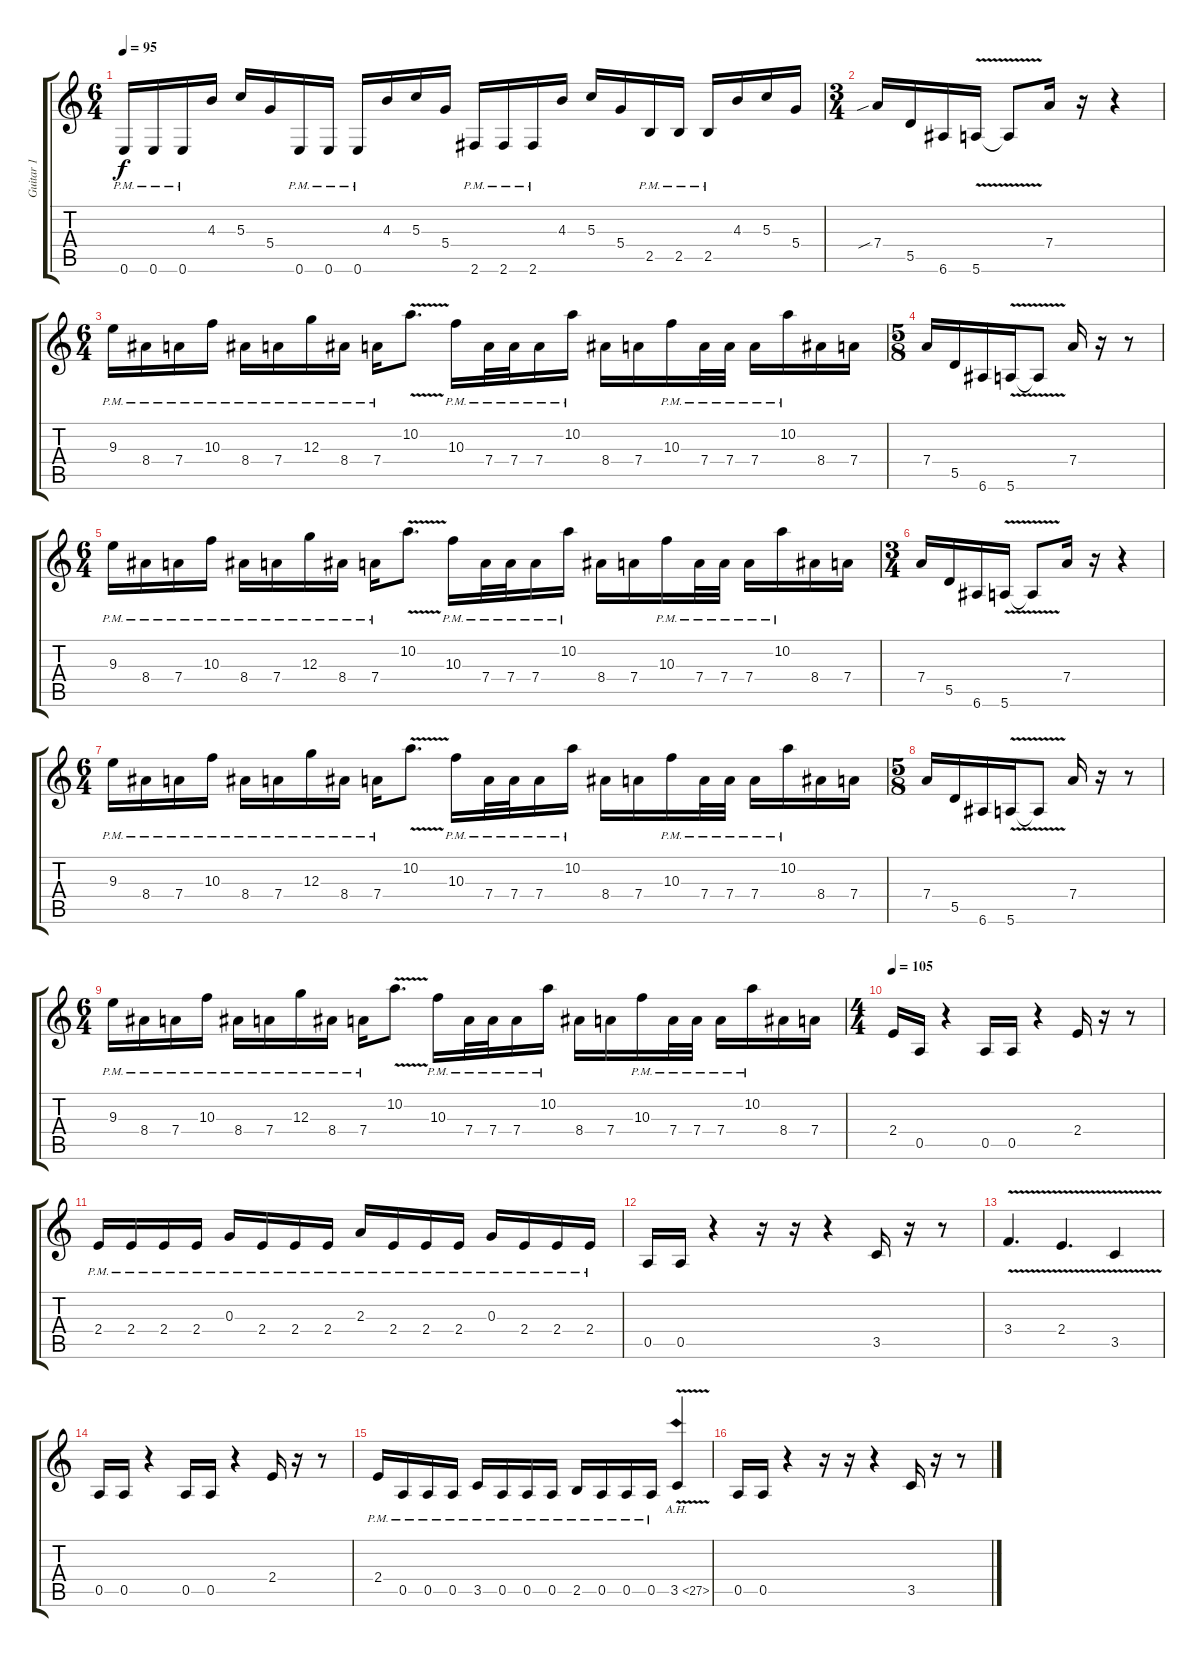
\track ("Guitar 1" "Guitar 1") {instrument distortionguitar}
\staff {score tabs}
\tuning (E4 B3 G3 D3 A2 E2) {hide}
\ts (6 4)
\tempo 95
\clef g2
\ks c
0.6{pm}.16{dy f} 0.6{pm}.16 0.6{pm}.16 4.3.16 5.3.16 5.4.16 0.6{pm}.16 0.6{pm}.16 0.6{pm}.16 4.3.16 5.3.16 5.4.16 2.6{pm}.16 2.6{pm}.16 2.6{pm}.16 4.3.16 5.3.16 5.4.16 2.5{pm}.16 2.5{pm}.16 2.5{pm}.16 4.3.16 5.3.16 5.4.16 |
\ts (3 4)
7.4{sib}.16 5.5.16 6.6.16 5.6{v}.16 5.6{t}.8 7.4.16 r.16 r.4 |
\ts (6 4)
9.3{pm}.16 8.4{pm}.16 7.4{pm}.16 10.3{pm}.16 8.4{pm}.16 7.4{pm}.16 12.3{pm}.16 8.4{pm}.16 7.4{pm}.16 10.2{v}.8{d} 10.3{pm}.16 7.4{pm}.32 7.4{pm}.32 7.4{pm}.16 10.2{pm}.16 8.4.16 7.4.16 10.3{pm}.16 7.4{pm}.32 7.4{pm}.32 7.4{pm}.16 10.2{pm}.16 8.4.16 7.4.16 |
\ts (5 8)
7.4.16 5.5.16 6.6.16 5.6{v}.16 5.6{t}.8 7.4.16 r.16 r.8 |
\ts (6 4)
9.3{pm}.16 8.4{pm}.16 7.4{pm}.16 10.3{pm}.16 8.4{pm}.16 7.4{pm}.16 12.3{pm}.16 8.4{pm}.16 7.4{pm}.16 10.2{v}.8{d} 10.3{pm}.16 7.4{pm}.32 7.4{pm}.32 7.4{pm}.16 10.2{pm}.16 8.4.16 7.4.16 10.3{pm}.16 7.4{pm}.32 7.4{pm}.32 7.4{pm}.16 10.2{pm}.16 8.4.16 7.4.16 |
\ts (3 4)
7.4.16 5.5.16 6.6.16 5.6{v}.16 5.6{t}.8 7.4.16 r.16 r.4 |
\ts (6 4)
9.3{pm}.16 8.4{pm}.16 7.4{pm}.16 10.3{pm}.16 8.4{pm}.16 7.4{pm}.16 12.3{pm}.16 8.4{pm}.16 7.4{pm}.16 10.2{v}.8{d} 10.3{pm}.16 7.4{pm}.32 7.4{pm}.32 7.4{pm}.16 10.2{pm}.16 8.4.16 7.4.16 10.3{pm}.16 7.4{pm}.32 7.4{pm}.32 7.4{pm}.16 10.2{pm}.16 8.4.16 7.4.16 |
\ts (5 8)
7.4.16 5.5.16 6.6.16 5.6{v}.16 5.6{t}.8 7.4.16 r.16 r.8 |
\ts (6 4)
9.3{pm}.16 8.4{pm}.16 7.4{pm}.16 10.3{pm}.16 8.4{pm}.16 7.4{pm}.16 12.3{pm}.16 8.4{pm}.16 7.4{pm}.16 10.2{v}.8{d} 10.3{pm}.16 7.4{pm}.32 7.4{pm}.32 7.4{pm}.16 10.2{pm}.16 8.4.16 7.4.16 10.3{pm}.16 7.4{pm}.32 7.4{pm}.32 7.4{pm}.16 10.2{pm}.16 8.4.16 7.4.16 |
\ts (4 4)
\tempo 105
2.4.16 0.5.16 r.4 0.5.16 0.5.16 r.4 2.4.16 r.16 r.8 |
2.4{pm}.16 2.4{pm}.16 2.4{pm}.16 2.4{pm}.16 0.3{pm}.16 2.4{pm}.16 2.4{pm}.16 2.4{pm}.16 2.3{pm}.16 2.4{pm}.16 2.4{pm}.16 2.4{pm}.16 0.3{pm}.16 2.4{pm}.16 2.4{pm}.16 2.4{pm}.16 |
0.5.16 0.5.16 r.4 r.16 r.16 r.4 3.5.16 r.16 r.8 |
3.4{v}.4{d} 2.4{v}.4{d} 3.5{v}.4 |
0.5.16 0.5.16 r.4 0.5.16 0.5.16 r.4 2.4.16 r.16 r.8 |
2.4{pm}.16 0.5{pm}.16 0.5{pm}.16 0.5{pm}.16 3.5{pm}.16 0.5{pm}.16 0.5{pm}.16 0.5{pm}.16 2.5{pm}.16 0.5{pm}.16 0.5{pm}.16 0.5{pm}.16 3.5{ah 24 v}.4 |
0.5.16 0.5.16 r.4 r.16 r.16 r.4 3.5.16 r.16 r.8
